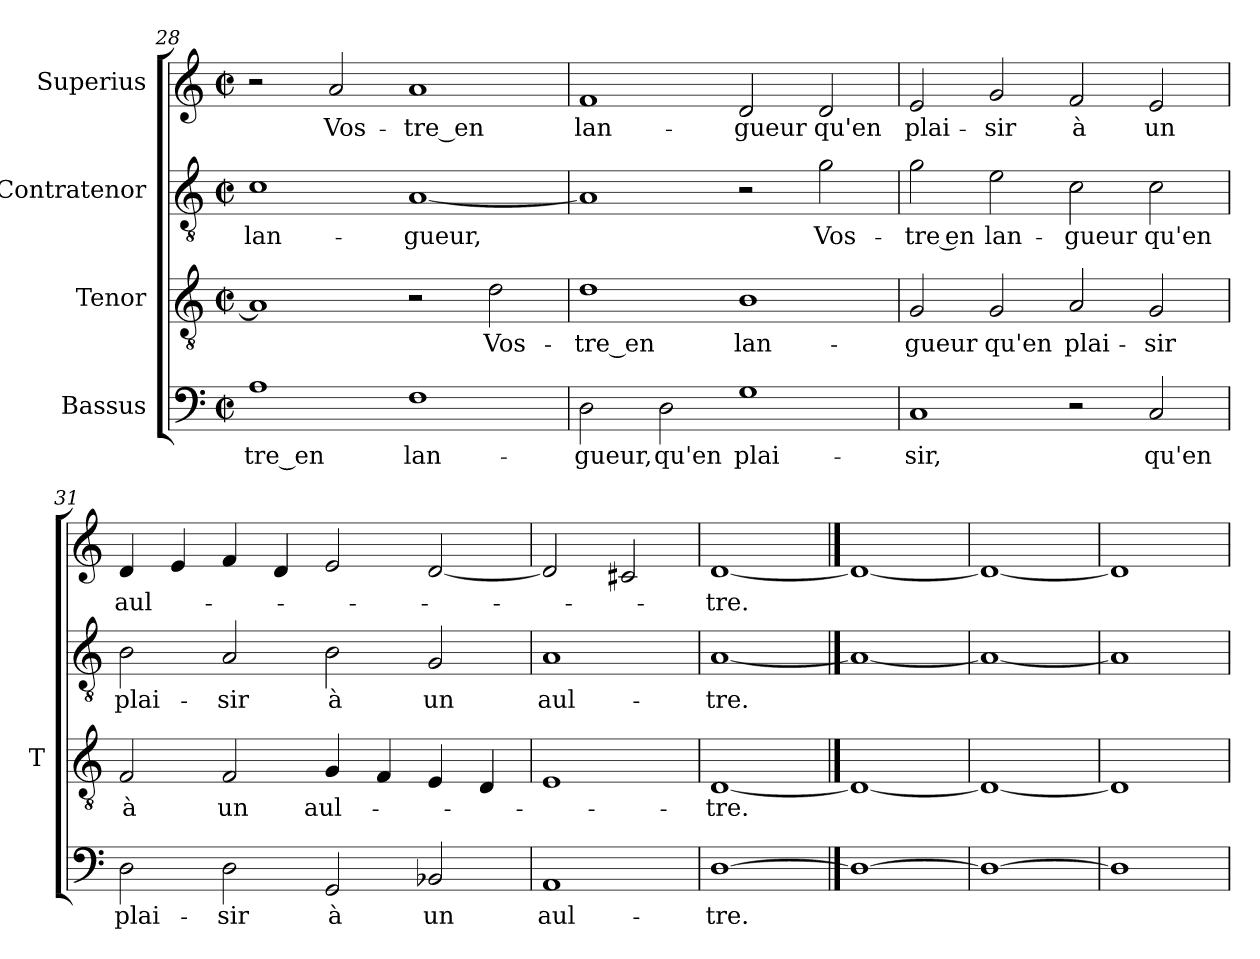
**kern	**text	**kern	**text	**kern	**text	**kern	**text
*part4	*part4	*part3	*part3	*part2	*part2	*part1	*part1
*staff4	*staff4	*staff3	*staff3	*staff2	*staff2	*staff1	*staff1
*I"Bassus	*	*I"Tenor	*	*I"Contratenor	*	*I"Superius	*
*	*	*I'T	*	*	*	*	*
*clefF4	*	*clefGv2	*	*clefGv2	*	*clefG2	*
*k[]	*	*k[]	*	*k[]	*	*k[]	*
*C:	*	*C:	*	*C:	*	*C:	*
*M2/2	*	*M2/2	*	*M2/2	*	*M2/2	*
*met(c|)	*	*met(c|)	*	*met(c|)	*	*met(c|)	*
=28	=28	=28	=28	=28	=28	=28	=28
1A	-tre_en	1A]	.	1c	lan-	2r	.
.	.	.	.	.	.	2a	Vos-
1F	lan-	2r	.	[1A	-gueur,	1a	-tre_en
.	.	2d	Vos-	.	.	.	.
=29	=29	=29	=29	=29	=29	=29	=29
2D	-gueur,	1d	-tre_en	1A]	.	1f	lan-
2D	-qu'en	.	.	.	.	.	.
1G	plai-	1B	lan-	2r	.	2d	-gueur
.	.	.	.	2g	Vos-	2d	-qu'en
=30	=30	=30	=30	=30	=30	=30	=30
1C	-sir,	2G	-gueur	2g	-tre en	2e	plai-
.	.	2G	-qu'en	2e	lan-	2g	-sir
2r	.	2A	plai-	2c	-gueur	2f	-à
2C	-qu'en	2G	-sir	2c	-qu'en	2e	-un
=31	=31	=31	=31	=31	=31	=31	=31
2D	plai-	2F	-à	2B	plai-	4d	aul-
.	.	.	.	.	.	4e	.
2D	-sir	2F	-un	2A	-sir	4f	.
.	.	.	.	.	.	4d	.
2GG	-à	4G	aul-	2B	-à	2e	.
.	.	4F	.	.	.	.	.
2BB-X	-un	4E	.	2G	-un	[2d	.
.	.	4D	.	.	.	.	.
=32	=32	=32	=32	=32	=32	=32	=32
1AA	aul-	1E	.	1A	aul-	2d]	.
.	.	.	.	.	.	2c#X	.
=33	=33	=33	=33	=33	=33	=33	=33
[1D	-tre.	[1D	-tre.	[1A	-tre.	[1d	-tre.
==34	==34	==34	==34	==34	==34	==34	==34
1D_	.	1D_	.	1A_	.	1d_	.
=35	=35	=35	=35	=35	=35	=35	=35
1D_	.	1D_	.	1A_	.	1d_	.
=36	=36	=36	=36	=36	=36	=36	=36
1D]	.	1D]	.	1A]	.	1d]	.
=	=	=	=	=	=	=	=
*-	*-	*-	*-	*-	*-	*-	*-
